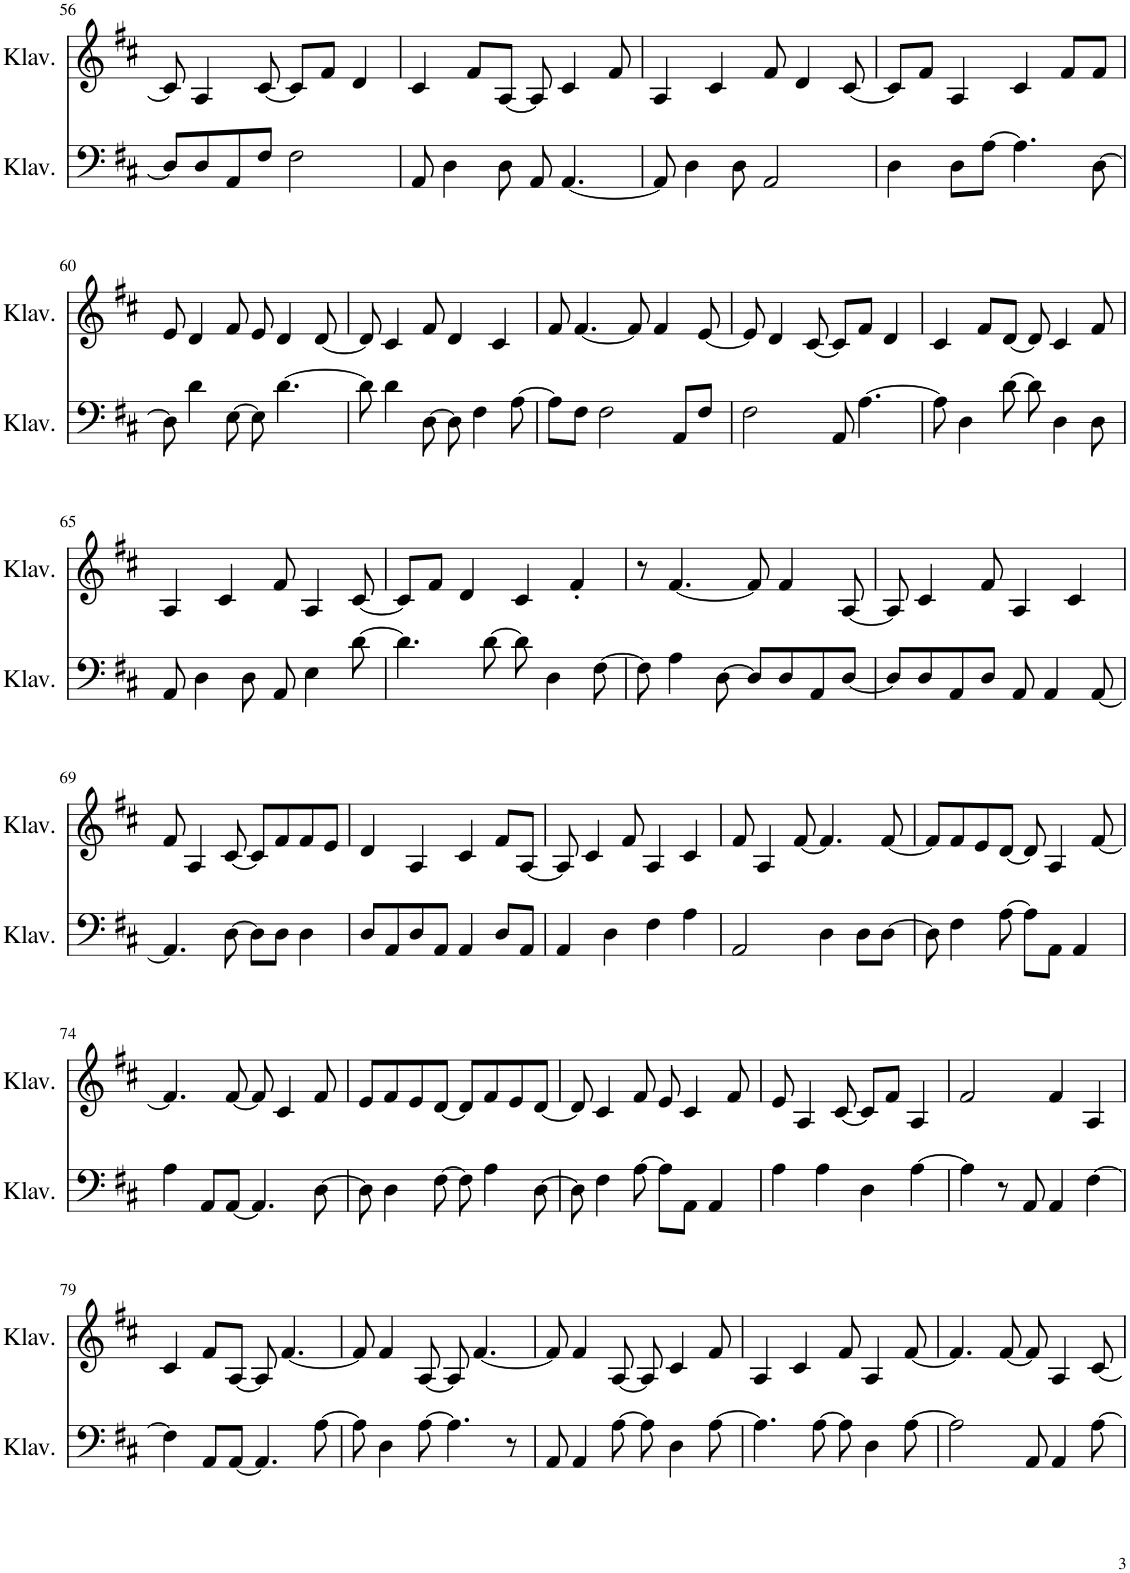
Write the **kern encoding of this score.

**kern	**kern
*part2	*part1
*staff2	*staff1
*I"Klavier	*I"Klavier
*I'Klav.	*I'Klav.
!!LO:PB:g=z
*clefF4	*clefG2
*k[f#c#]	*k[f#c#]
*M4/4	*M4/4
=56	=56
8D/L]	8c#/]
8D/	4A/
8AA/	.
8F#/J	[8c#/
2F#\	8c#/L]
.	8f#/J
.	4d/
=57	=57
8AA/	4c#/
4D\	.
.	8f#/L
8D\	[8A/J
8AA/	8A/]
[4.AA/	4c#/
.	8f#/
=58	=58
8AA/]	4A/
4D\	.
.	4c#/
8D\	.
2AA/	8f#/
.	4d/
.	[8c#/
=59	=59
4D\	8c#/L]
.	8f#/J
8D\L	4A/
[8A\J	.
4.A\]	4c#/
.	8f#/L
[8D\	8f#/J
!!LO:LB:g=z
=60	=60
8D\]	8e/
4d\	4d/
[8E\	8f#/
8E\]	8e/
[4.d\	4d/
.	[8d/
=61	=61
8d\]	8d/]
4d\	4c#/
[8D\	8f#/
8D\]	4d/
4F#\	.
.	4c#/
[8A\	.
=62	=62
8A\L]	8f#/
8F#\J	[4.f#/
2F#\	.
.	8f#/]
.	4f#/
8AA/L	.
8F#/J	[8e/
=63	=63
2F#\	8e/]
.	4d/
.	[8c#/
8AA/	8c#/L]
[4.A\	8f#/J
.	4d/
=64	=64
8A\]	4c#/
4D\	.
.	8f#/L
[8d\	[8d/J
8d\]	8d/]
4D\	4c#/
8D\	8f#/
!!LO:LB:g=z
=65	=65
8AA/	4A/
4D\	.
.	4c#/
8D\	.
8AA/	8f#/
4E\	4A/
[8d\	[8c#/
=66	=66
4.d\]	8c#/L]
.	8f#/J
.	4d/
[8d\	.
8d\]	4c#/
4D\	.
.	4f#'/
[8F#\	.
=67	=67
8F#\]	8r
4A\	[4.f#/
[8D\	.
8D/L]	8f#/]
8D/	4f#/
8AA/	.
[8D/J	[8A/
=68	=68
8D/L]	8A/]
8D/	4c#/
8AA/	.
8D/J	8f#/
8AA/	4A/
4AA/	.
.	4c#/
[8AA/	.
!!LO:LB:g=z
=69	=69
4.AA/]	8f#/
.	4A/
[8D\	[8c#/
8D\L]	8c#/L]
8D\J	8f#/
4D\	8f#/
.	8e/J
=70	=70
8D/L	4d/
8AA/	.
8D/	4A/
8AA/J	.
4AA/	4c#/
8D/L	8f#/L
8AA/J	[8A/J
=71	=71
4AA/	8A/]
.	4c#/
4D\	.
.	8f#/
4F#\	4A/
4A\	4c#/
=72	=72
2AA/	8f#/
.	4A/
.	[8f#/
4D\	4.f#/]
8D\L	.
[8D\J	[8f#/
=73	=73
8D\]	8f#/L]
4F#\	8f#/
.	8e/
[8A\	[8d/J
8A\L]	8d/]
8AA\J	4A/
4AA/	.
.	[8f#/
!!LO:LB:g=z
=74	=74
4A\	4.f#/]
8AA/L	.
[8AA/J	[8f#/
4.AA/]	8f#/]
.	4c#/
[8D\	8f#/
=75	=75
8D\]	8e/L
4D\	8f#/
.	8e/
[8F#\	[8d/J
8F#\]	8d/L]
4A\	8f#/
.	8e/
[8D\	[8d/J
=76	=76
8D\]	8d/]
4F#\	4c#/
[8A\	8f#/
8A\L]	8e/
8AA\J	4c#/
4AA/	.
.	8f#/
=77	=77
4A\	8e/
.	4A/
4A\	.
.	[8c#/
4D\	8c#/L]
.	8f#/J
[4A\	4A/
=78	=78
4A\]	2f#/
8r	.
8AA/	.
4AA/	4f#/
[4F#\	4A/
!!LO:LB:g=z
=79	=79
4F#\]	4c#/
8AA/L	8f#/L
[8AA/J	[8A/J
4.AA/]	8A/]
.	[4.f#/
[8A\	.
=80	=80
8A\]	8f#/]
4D\	4f#/
[8A\	[8A/
4.A\]	8A/]
.	[4.f#/
8r	.
=81	=81
8AA/	8f#/]
4AA/	4f#/
[8A\	[8A/
8A\]	8A/]
4D\	4c#/
[8A\	8f#/
=82	=82
4.A\]	4A/
.	4c#/
[8A\	.
8A\]	8f#/
4D\	4A/
[8A\	[8f#/
=83	=83
2A\]	4.f#/]
.	[8f#/
8AA/	8f#/]
4AA/	4A/
[8A\	[8c#/
=	=
*-	*-
